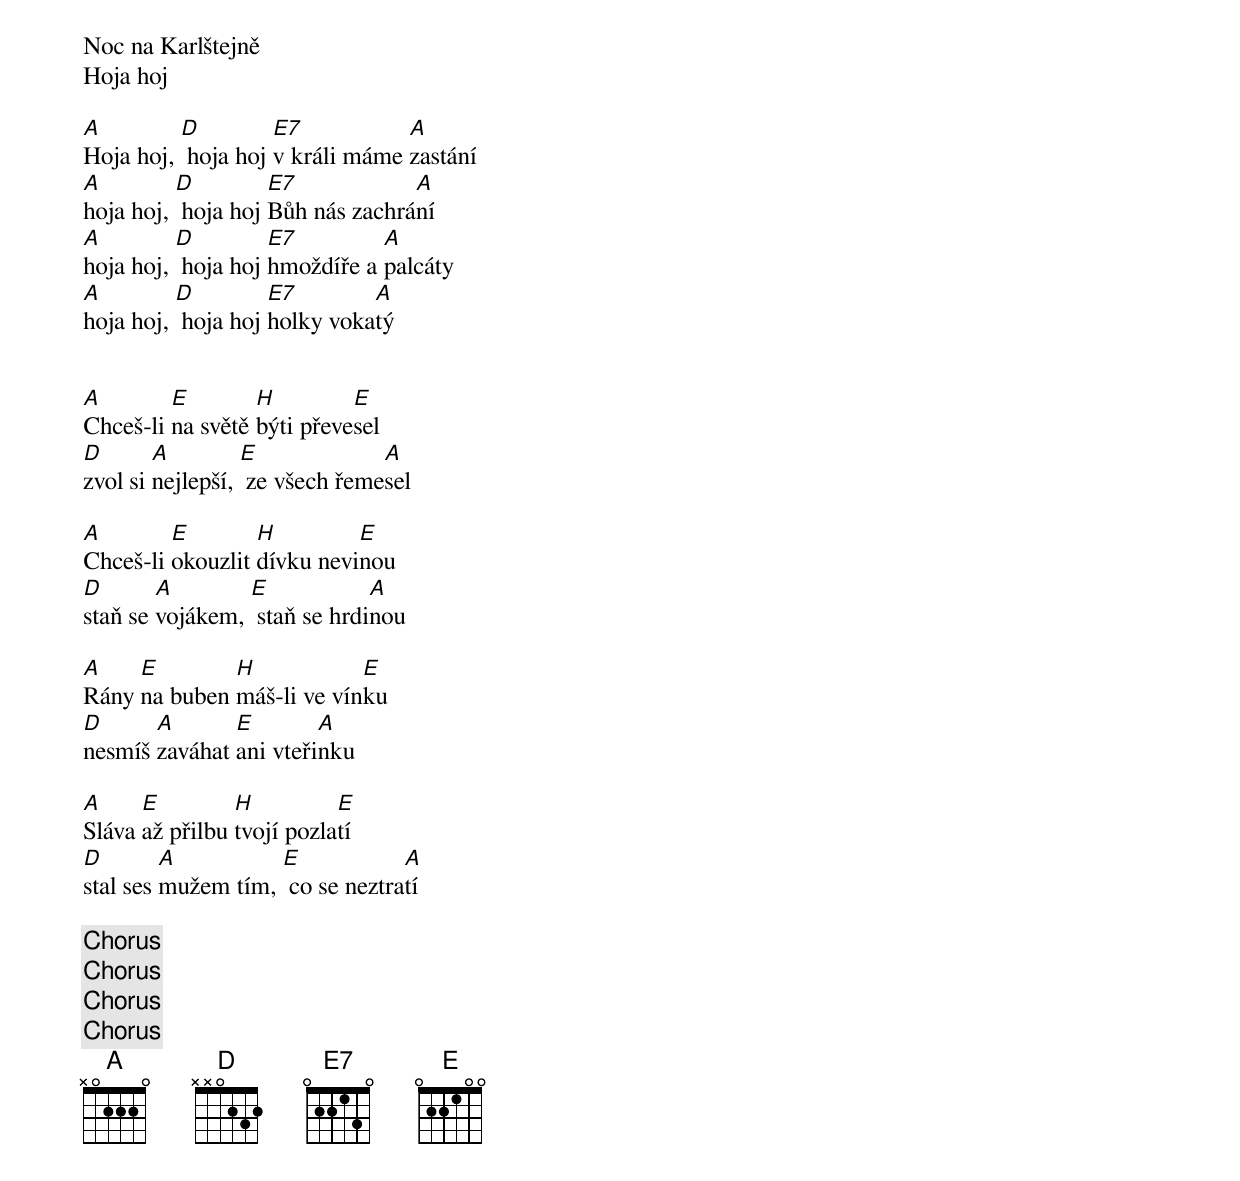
Noc na Karlštejně
Hoja hoj

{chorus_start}
[A]Hoja hoj, [D] hoja hoj [E7]v králi máme [A]zastání
[A]hoja hoj, [D] hoja hoj [E7]Bůh nás zachrá[A]ní
[A]hoja hoj, [D] hoja hoj [E7]hmoždíře a [A]palcáty
[A]hoja hoj, [D] hoja hoj [E7]holky voka[A]tý

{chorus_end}

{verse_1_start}
[A]Chceš-li [E]na světě [H]býti převe[E]sel
[D]zvol si [A]nejlepší, [E] ze všech řeme[A]sel
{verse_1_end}

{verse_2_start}
[A]Chceš-li [E]okouzlit [H]dívku nevi[E]nou
[D]staň se [A]vojákem, [E] staň se hrdi[A]nou
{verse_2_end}

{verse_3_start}
[A]Rány [E]na buben [H]máš-li ve vín[E]ku
[D]nesmíš [A]zaváhat [E]ani vteři[A]nku
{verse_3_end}

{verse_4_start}
[A]Sláva [E]až přilbu [H]tvojí pozla[E]tí
[D]stal ses [A]mužem tím, [E] co se neztra[A]tí
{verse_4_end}

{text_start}
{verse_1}
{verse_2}
{chorus}
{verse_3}
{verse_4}
{chorus}
{chorus}
{chorus}
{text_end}
